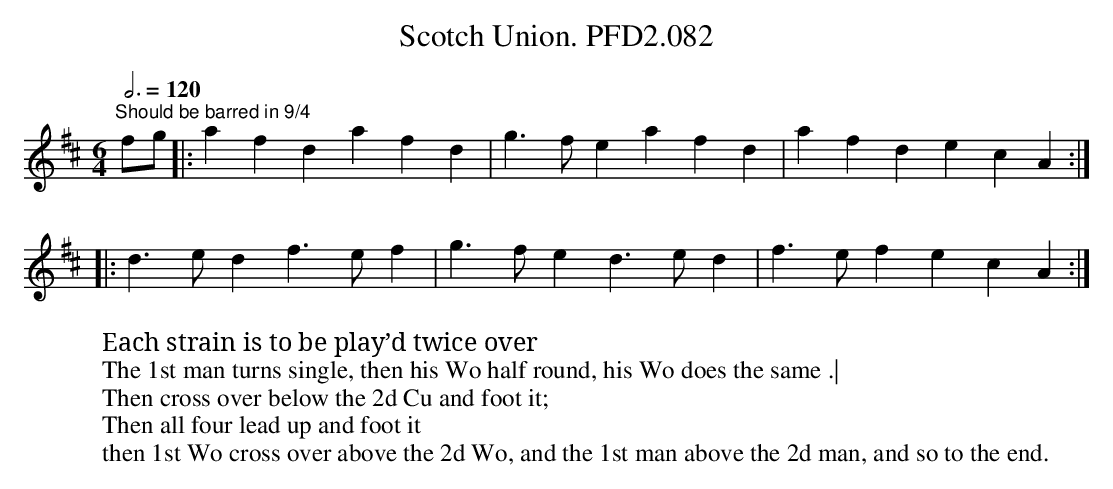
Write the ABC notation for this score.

X:1
T:Scotch Union. PFD2.082
M:6/4
L:1/4
Q:3/4=120
W:Each strain is to be play’d twice over
W:The 1st man turns single, then his Wo half round, his Wo does the same .|
W:Then cross over below the 2d Cu and foot it;
W:Then all four lead up and foot it
W:then 1st Wo cross over above the 2d Wo, and the 1st man above the 2d man, and so to the end.
K:D
"^Should be barred in 9/4"f/g/|:afd afd| g>fe afd| afd ecA:|
|:d>ed f>ef| g>fe d>ed| f>ef ecA:|
